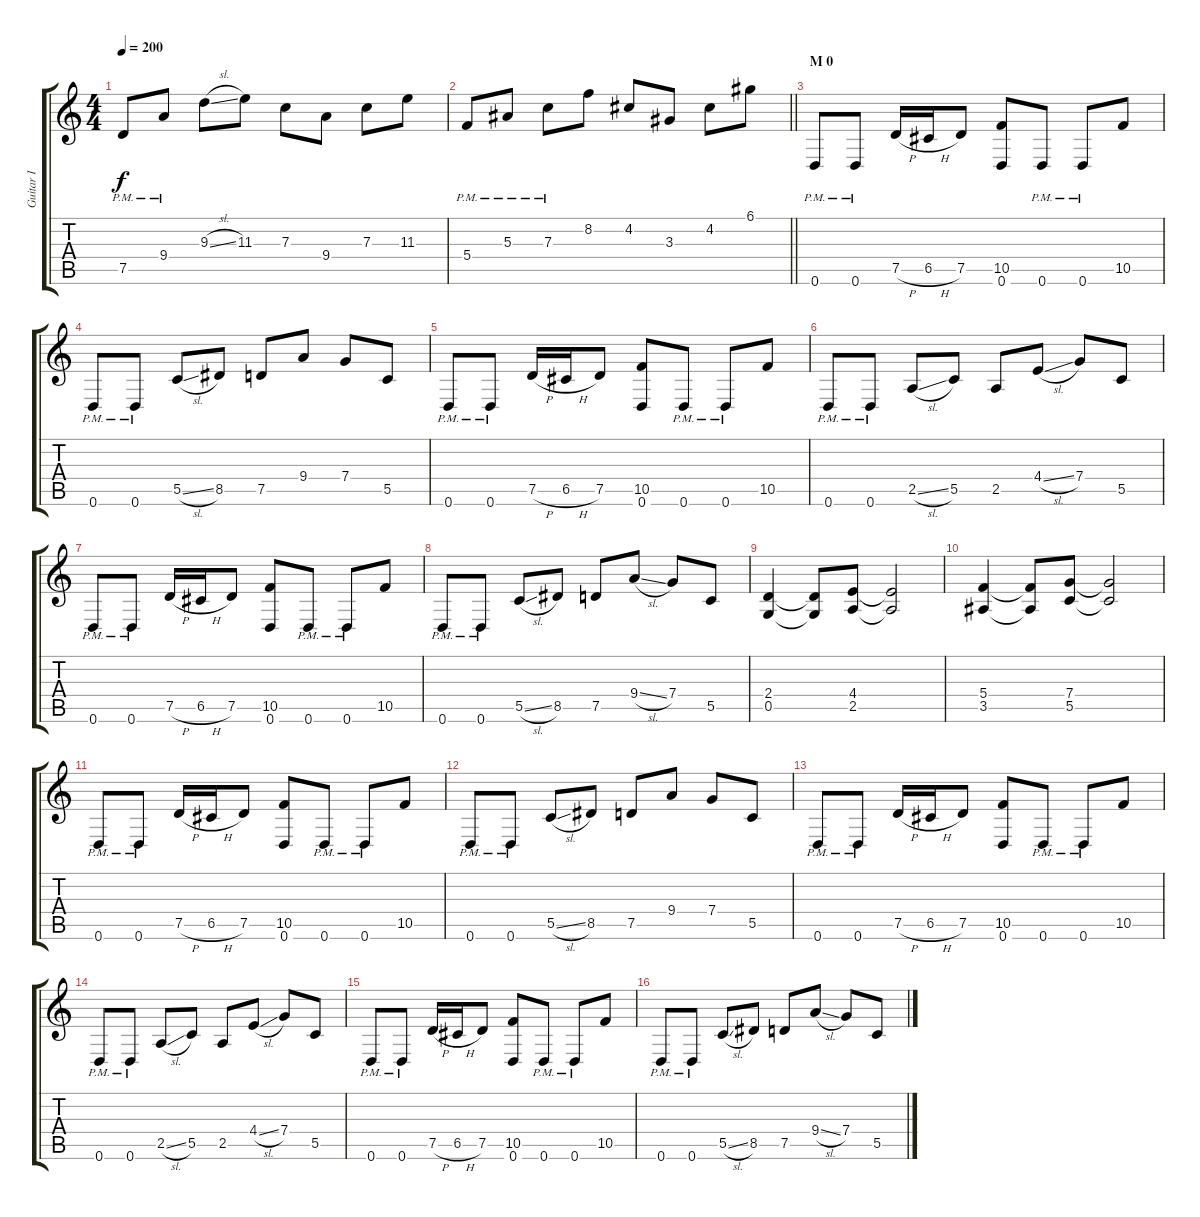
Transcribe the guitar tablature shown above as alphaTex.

\track ("Guitar I" "Guitar I") {instrument distortionguitar}
\staff {score tabs}
\tuning (D4 A3 F3 C3 G2 D2) {hide}
\ts (4 4)
\tempo 200
\clef g2
\ks c
7.5{pm}.8{dy f} 9.4{pm}.8 9.3{sl}.8 11.3.8 7.3.8 9.4.8 7.3.8 11.3.8 |
\barLineRight lightlight
5.4{pm}.8 5.3{pm}.8 7.3{pm}.8 8.2.8 4.2.8 3.3.8 4.2.8 6.1.8 |
\section ("" "M 0")
0.6{pm}.8 0.6{pm}.8 7.5{h}.16 6.5{h}.16 7.5.8 (10.5 0.6).8 0.6{pm}.8 0.6{pm}.8 10.5.8 |
0.6{pm}.8 0.6{pm}.8 5.5{sl}.8 8.5.8 7.5.8 9.4.8 7.4.8 5.5.8 |
0.6{pm}.8 0.6{pm}.8 7.5{h}.16 6.5{h}.16 7.5.8 (10.5 0.6).8 0.6{pm}.8 0.6{pm}.8 10.5.8 |
0.6{pm}.8 0.6{pm}.8 2.5{sl}.8 5.5.8 2.5.8 4.4{sl}.8 7.4.8 5.5.8 |
0.6{pm}.8 0.6{pm}.8 7.5{h}.16 6.5{h}.16 7.5.8 (10.5 0.6).8 0.6{pm}.8 0.6{pm}.8 10.5.8 |
0.6{pm}.8 0.6{pm}.8 5.5{sl}.8 8.5.8 7.5.8 9.4{sl}.8 7.4.8 5.5.8 |
(2.4 0.5).4 (2.4{t} 0.5{t}).8 (4.4 2.5).8 (4.4{t} 2.5{t}).2 |
(5.4 3.5).4 (5.4{t} 3.5{t}).8 (7.4 5.5).8 (7.4{t} 5.5{t}).2 |
0.6{pm}.8 0.6{pm}.8 7.5{h}.16 6.5{h}.16 7.5.8 (10.5 0.6).8 0.6{pm}.8 0.6{pm}.8 10.5.8 |
0.6{pm}.8 0.6{pm}.8 5.5{sl}.8 8.5.8 7.5.8 9.4.8 7.4.8 5.5.8 |
0.6{pm}.8 0.6{pm}.8 7.5{h}.16 6.5{h}.16 7.5.8 (10.5 0.6).8 0.6{pm}.8 0.6{pm}.8 10.5.8 |
0.6{pm}.8 0.6{pm}.8 2.5{sl}.8 5.5.8 2.5.8 4.4{sl}.8 7.4.8 5.5.8 |
0.6{pm}.8 0.6{pm}.8 7.5{h}.16 6.5{h}.16 7.5.8 (10.5 0.6).8 0.6{pm}.8 0.6{pm}.8 10.5.8 |
0.6{pm}.8 0.6{pm}.8 5.5{sl}.8 8.5.8 7.5.8 9.4{sl}.8 7.4.8 5.5.8
